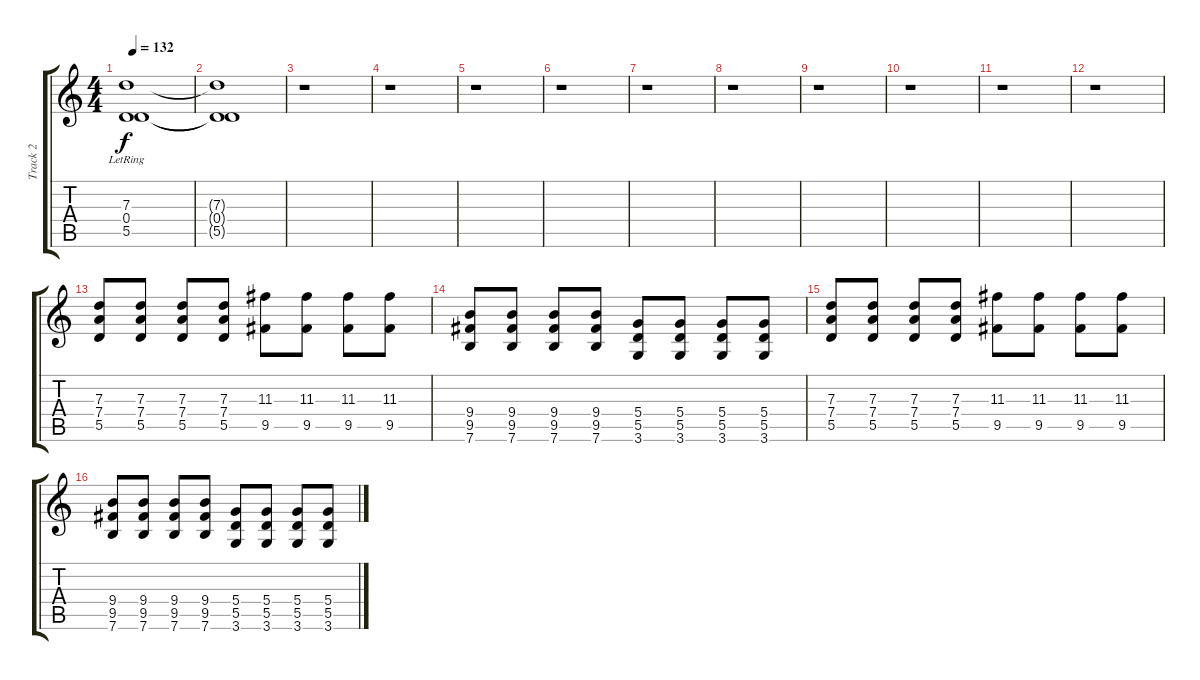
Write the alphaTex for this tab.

\track ("Track 2" "Track 2") {instrument distortionguitar}
\staff {score tabs}
\tuning (E4 B3 G3 D3 A2 E2) {hide}
\ts (4 4)
\tempo 132
\clef g2
\ks c
(7.3 0.4{lr} 5.5).1{dy f} |
(7.3{t} 0.4{t} 5.5{t}).1 |
r.1 |
r.1 |
r.1 |
r.1 |
r.1 |
r.1 |
r.1 |
r.1 |
r.1 |
r.1 |
(7.3 7.4 5.5).8 (7.3 7.4 5.5).8 (7.3 7.4 5.5).8 (7.3 7.4 5.5).8 (11.3 9.5).8 (11.3 9.5).8 (11.3 9.5).8 (11.3 9.5).8 |
(9.4 9.5 7.6).8 (9.4 9.5 7.6).8 (9.4 9.5 7.6).8 (9.4 9.5 7.6).8 (5.4 5.5 3.6).8 (5.4 5.5 3.6).8 (5.4 5.5 3.6).8 (5.4 5.5 3.6).8 |
(7.3 7.4 5.5).8 (7.3 7.4 5.5).8 (7.3 7.4 5.5).8 (7.3 7.4 5.5).8 (11.3 9.5).8 (11.3 9.5).8 (11.3 9.5).8 (11.3 9.5).8 |
(9.4 9.5 7.6).8 (9.4 9.5 7.6).8 (9.4 9.5 7.6).8 (9.4 9.5 7.6).8 (5.4 5.5 3.6).8 (5.4 5.5 3.6).8 (5.4 5.5 3.6).8 (5.4 5.5 3.6).8
